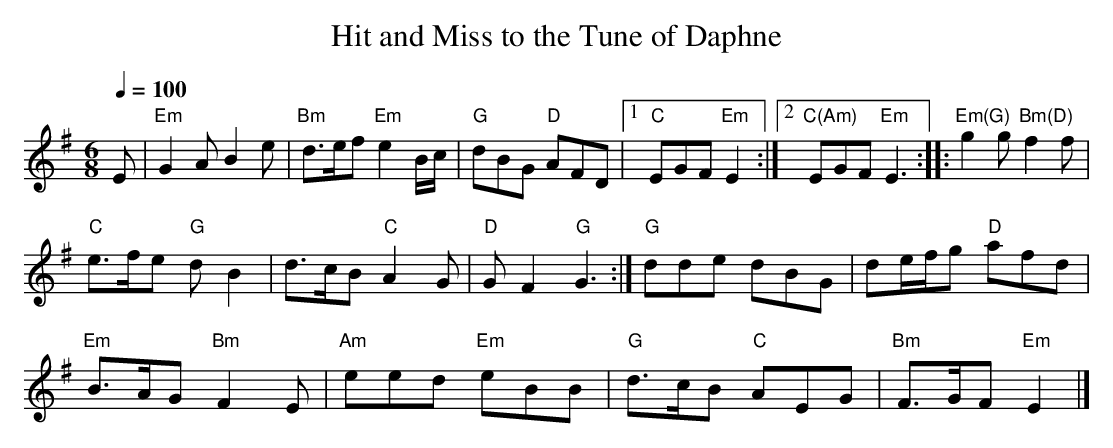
X:1
T:Hit and Miss to the Tune of Daphne     %Tune name
Q:1/4=100     %Tempo
M:6/8     %Meter
L:1/8     %
K:G
E |"Em"G2 A B2 e |"Bm"d3/2e/f "Em"e2 B/c/ |"G"dBG "D"AFD |1"C"EGF "Em"E2 :|2"C(Am)"EGF "Em"E3 ::"Em(G)"g2 g "Bm(D)"f2 f |
"C"e3/2f/e "G"d B2 |d3/2c/B "C"A2 G |"D"G F2 "G"G3 :|"G"dde dBG |de/f/g "D"afd |
"Em"B3/2A/G "Bm"F2 E |"Am"eed "Em"eBB |"G"d3/2c/B "C"AEG |"Bm"F3/2G/F "Em"E2 |]
